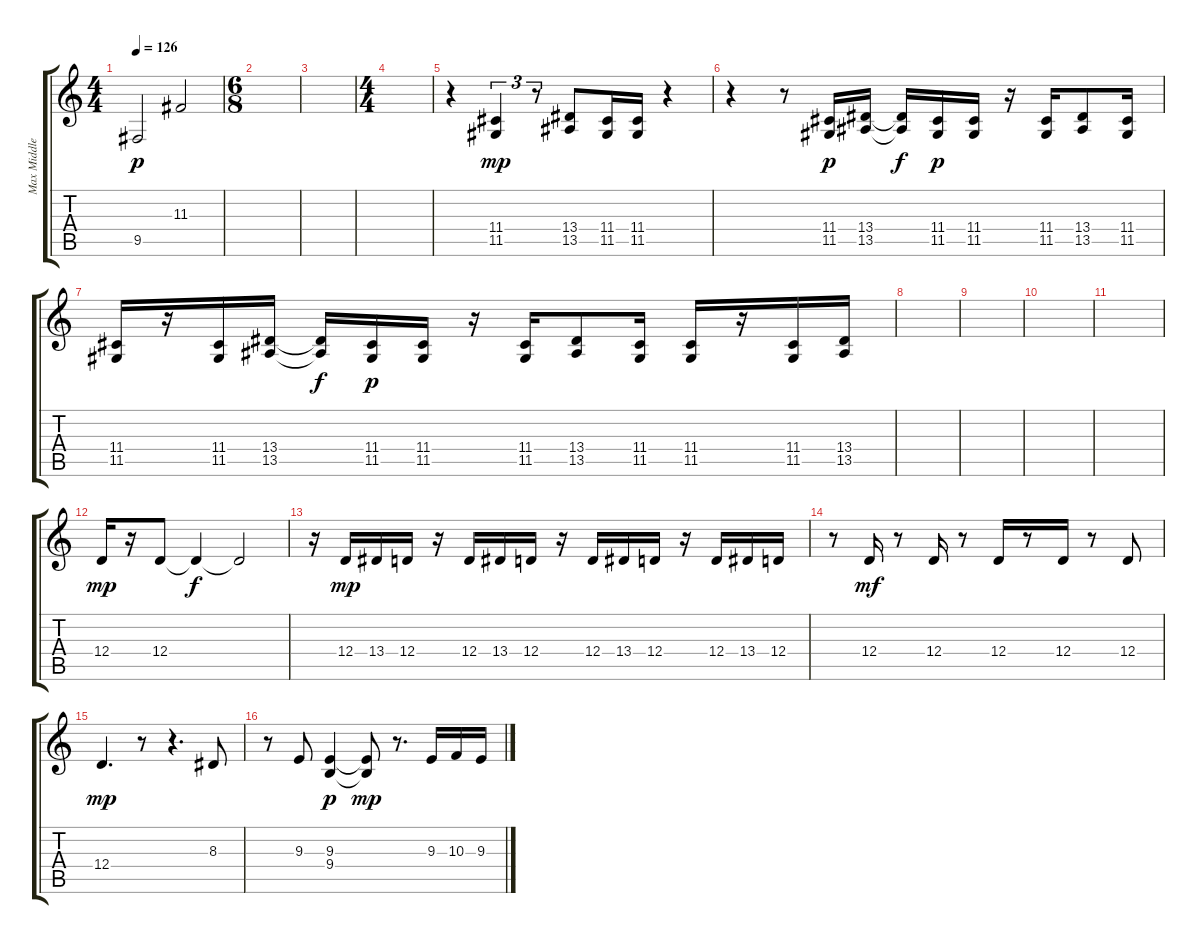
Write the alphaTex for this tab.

\track ("Max Middleton" "Max Middle") {instrument lead8bassandlead}
\staff {score tabs}
\tuning (E4 B3 G3 D3 A2 E2) {hide}
\ts (4 4)
\tempo 126
\clef g2
\ks c
9.5.2{dy p} 11.3.2 |
\ts (6 8)
|
|
\ts (4 4)
|
r.4 (11.4 11.5).4{tu (3 2) dy mp} r.8{tu (3 2)} (13.4 13.5).8 (11.4 11.5).16 (11.4 11.5).16 r.4 |
r.4 r.8 (11.4 11.5).16{dy p} (13.4 13.5).16 (13.4{t} 13.5{t}).16{dy f} (11.4 11.5).16{dy p} (11.4 11.5).16 r.16 (11.4 11.5).16 (13.4 13.5).8 (11.4 11.5).16 |
(11.4 11.5).16 r.16 (11.4 11.5).16 (13.4 13.5).16 (13.4{t} 13.5{t}).16{dy f} (11.4 11.5).16{dy p} (11.4 11.5).16 r.16 (11.4 11.5).16 (13.4 13.5).8 (11.4 11.5).16 (11.4 11.5).16 r.16 (11.4 11.5).16 (13.4 13.5).16 |
|
|
|
|
12.4.16{dy mp} r.16 12.4.8 12.4{t}.4{dy f} 12.4{t}.2 |
r.16 12.4.16{dy mp} 13.4.16 12.4.16 r.16 12.4.16 13.4.16 12.4.16 r.16 12.4.16 13.4.16 12.4.16 r.16 12.4.16 13.4.16 12.4.16 |
r.8 12.4.16{dy mf} r.8 12.4.16 r.8 12.4.16 r.8 12.4.16 r.8 12.4.8 |
12.4.4{d dy mp} r.8 r.4{d} 8.3.8 |
r.8 9.3.8 (9.3 9.4).4{dy p} (9.3{t} 9.4{t}).8{dy mp} r.8{d} 9.3.16 10.3.16 9.3.16
